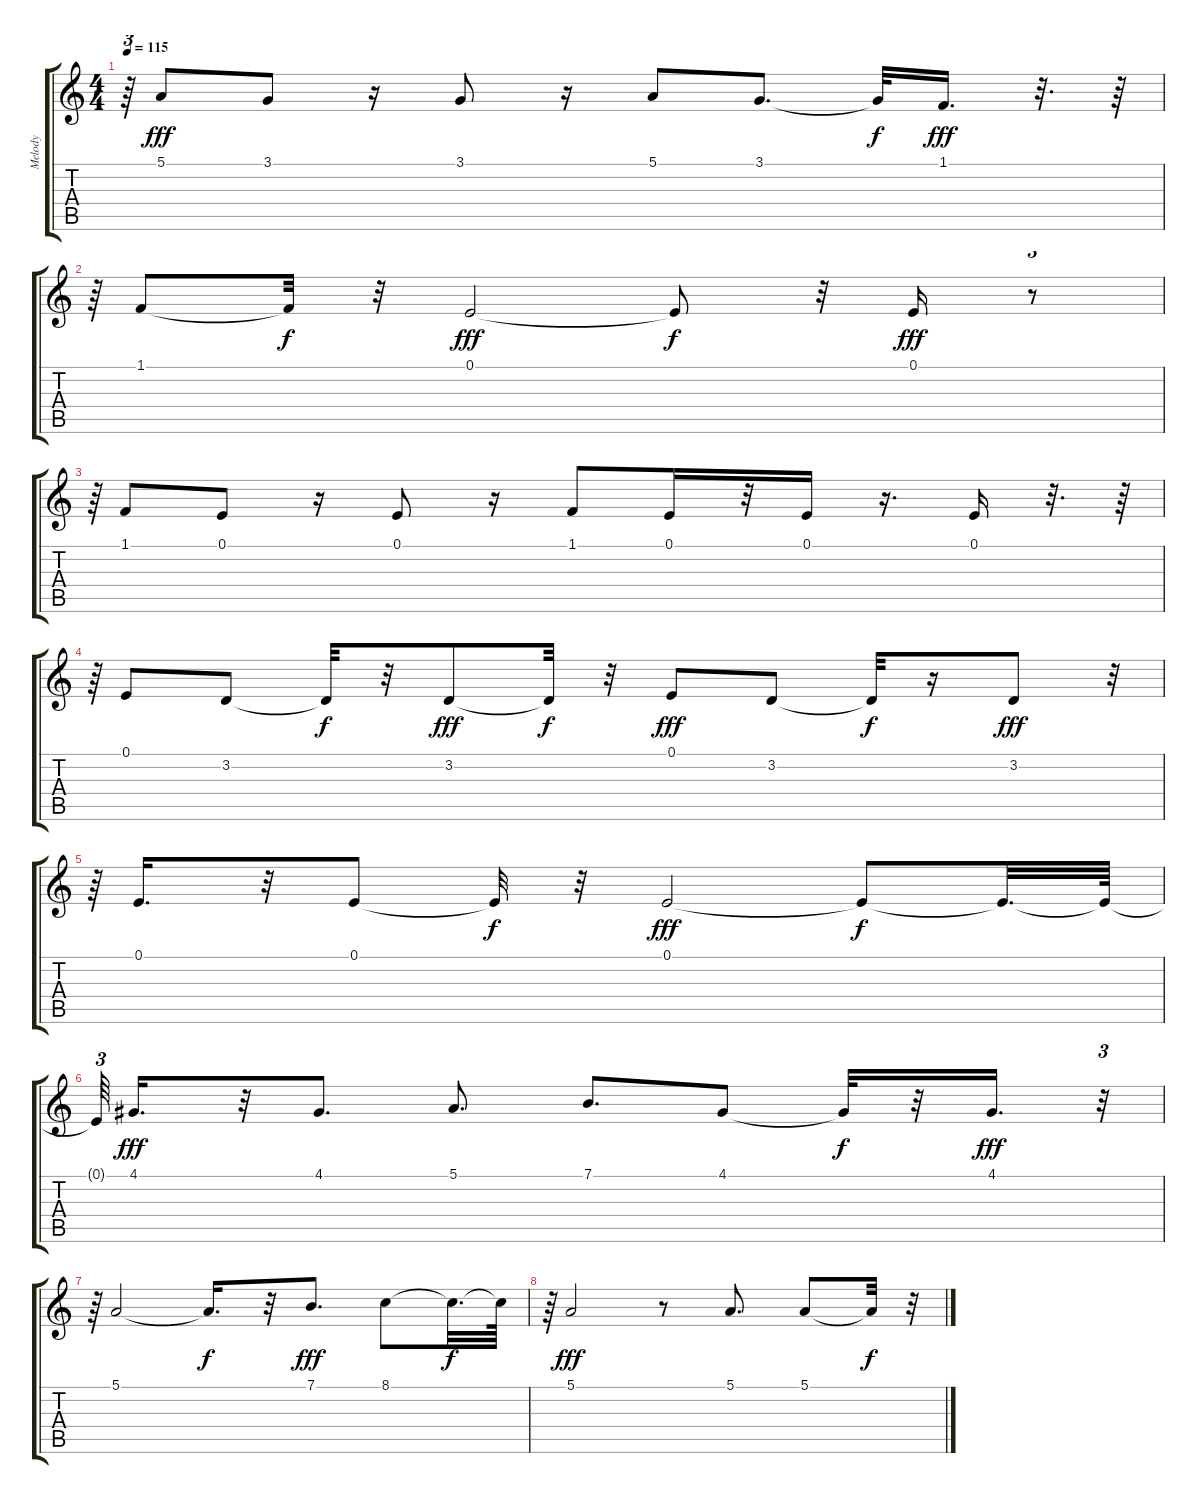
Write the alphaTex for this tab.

\track ("Melody" "Melody") {instrument altosax}
\staff {score tabs}
\tuning (E4 B3 G3 D3 A2 E2) {hide}
\ts (4 4)
\tempo 115
\clef g2
\ks c
r.64{tu (3 2) dy f} 5.1.8{dy fff} 3.1.8 r.16 3.1.8 r.16 5.1.8 3.1.8{d} 3.1{t}.32{dy f} 1.1.16{d dy fff} r.32{d} r.64 |
r.64{tu (3 2)} 1.1.8 1.1{t}.32{dy f} r.32 0.1.2{dy fff} 0.1{t}.8{dy f} r.32 0.1.16{dy fff} r.8{tu (3 2)} |
r.64{tu (3 2)} 1.1.8 0.1.8 r.16 0.1.8 r.16 1.1.8 0.1.16 r.32 0.1.16 r.16{d} 0.1.16 r.32{d} r.64 |
r.64{tu (3 2)} 0.1.8 3.2.8 3.2{t}.32{dy f} r.32 3.2.8{dy fff} 3.2{t}.32{dy f} r.32 0.1.8{dy fff} 3.2.8 3.2{t}.32{dy f} r.16 3.2.8{dy fff} r.32{tu (3 2)} |
r.64{tu (3 2)} 0.1.16{d} r.32 0.1.8 0.1{t}.32{dy f} r.32 0.1.2{dy fff} 0.1{t}.8{dy f} 0.1{t}.32{d} 0.1{t}.64 |
0.1{t}.64{tu (3 2)} 4.1.16{d dy fff} r.32 4.1.8{d} 5.1.8{d} 7.1.8{d} 4.1.8 4.1{t}.32{dy f} r.32 4.1.16{d dy fff} r.32{tu (3 2)} |
r.64{tu (3 2)} 5.1.2 5.1{t}.16{d dy f} r.32 7.1.8{d dy fff} 8.1.8 8.1{t}.32{d dy f} 8.1{t}.64 |
r.64{tu (3 2)} 5.1.2{dy fff} r.8 5.1.8{d} 5.1.8 5.1{t}.32{dy f} r.32{tu (3 2)}
